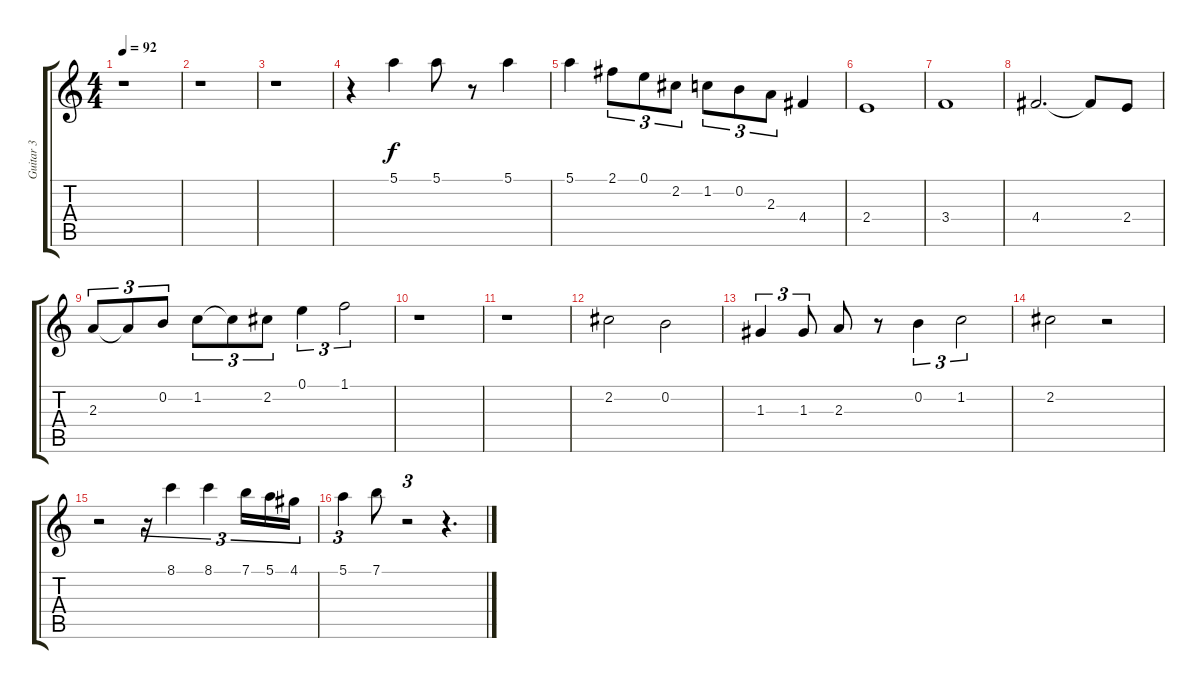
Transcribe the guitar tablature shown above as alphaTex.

\track ("Guitar 3" "Guitar 3") {instrument distortionguitar}
\staff {score tabs}
\tuning (E4 B3 G3 D3 A2 E2) {hide}
\ts (4 4)
\tempo 92
\clef g2
\ks c
r.1{dy f} |
r.1 |
r.1 |
r.4 5.1.4 5.1.8 r.8 5.1.4 |
5.1.4 2.1.8{tu (3 2)} 0.1.8{tu (3 2)} 2.2.8{tu (3 2)} 1.2.8{tu (3 2)} 0.2.8{tu (3 2)} 2.3.8{tu (3 2)} 4.4.4 |
2.4.1 |
3.4.1 |
4.4.2{d} 4.4{t}.8 2.4.8 |
2.3.8{tu (3 2)} 2.3{t}.8{tu (3 2)} 0.2.8{tu (3 2)} 1.2.8{tu (3 2)} 1.2{t}.8{tu (3 2)} 2.2.8{tu (3 2)} 0.1.4{tu (3 2)} 1.1.2{tu (3 2)} |
r.1 |
r.1 |
2.2.2 0.2.2 |
1.3.4{tu (3 2)} 1.3.8{tu (3 2)} 2.3.8 r.8 0.2.4{tu (3 2)} 1.2.2{tu (3 2)} |
2.2.2 r.2 |
r.2 r.16{tu (3 2)} 8.1.4{tu (3 2)} 8.1.4{tu (3 2)} 7.1.16{tu (3 2)} 5.1.16{tu (3 2)} 4.1.16{tu (3 2)} |
5.1.4{tu (3 2)} 7.1.8 r.2{tu (3 2)} r.4{d}
